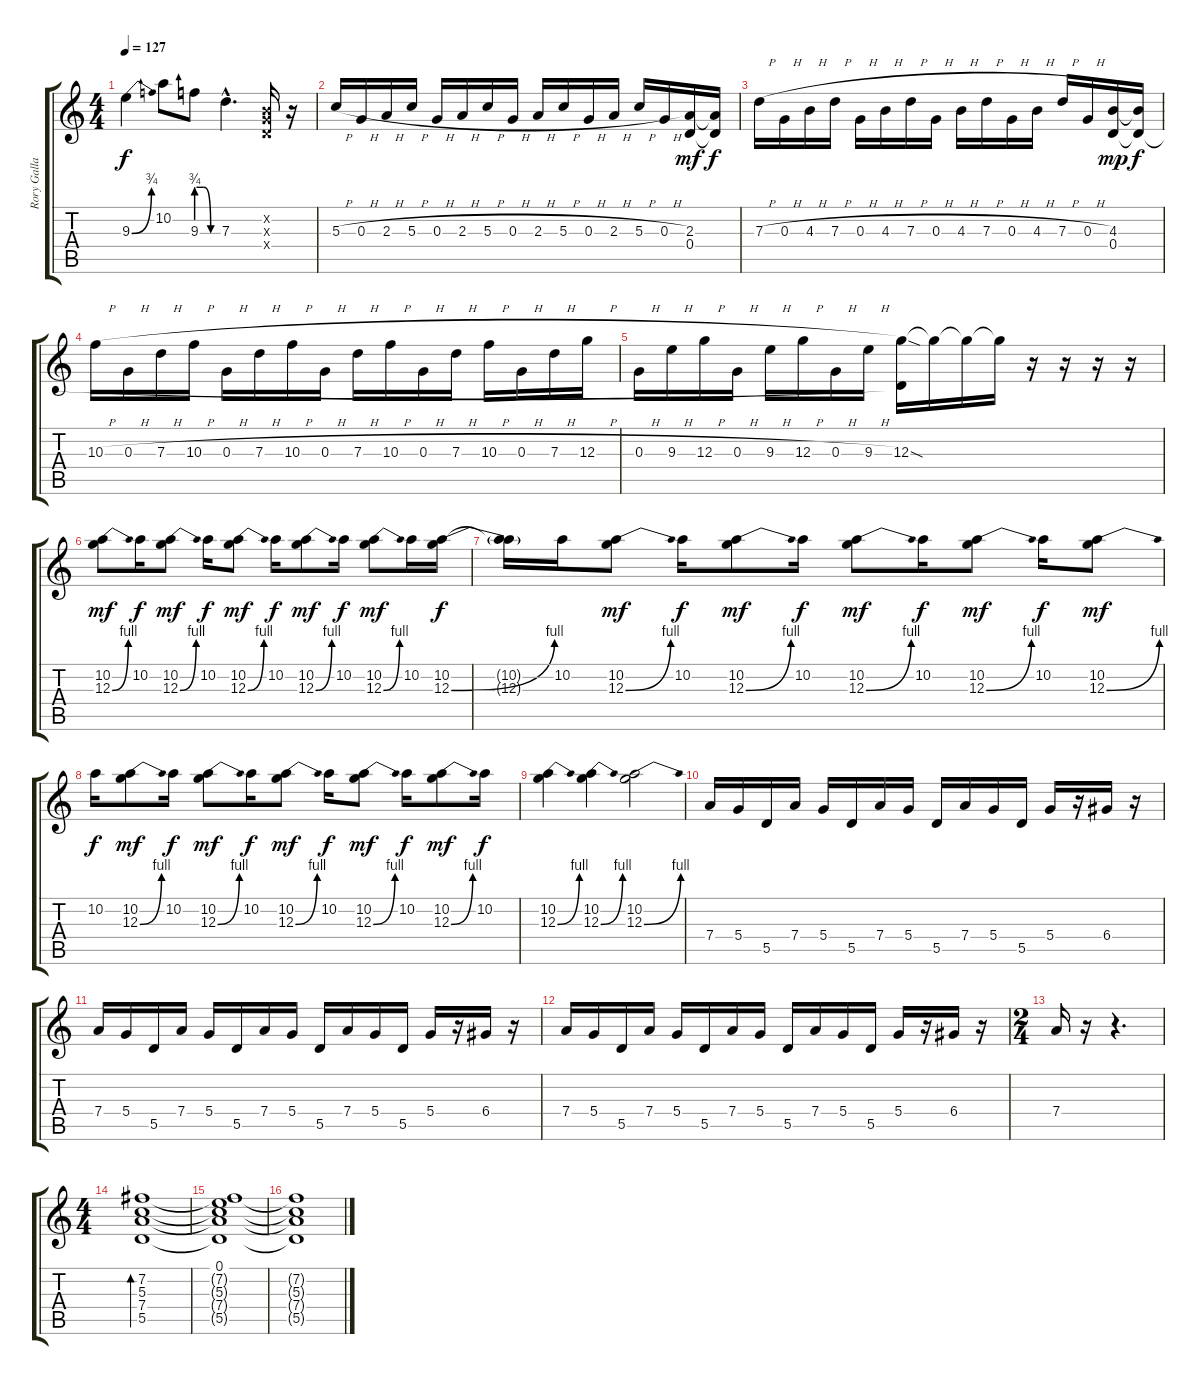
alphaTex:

\track ("Rory Gallagher" "Rory Galla") {instrument distortionguitar}
\staff {score tabs}
\tuning (E4 B3 G3 D3 A2 E2) {hide}
\ts (4 4)
\tempo 127
\clef g2
\ks c
9.3{be (bend 0 0 60 3)}.4{dy f} 10.2.8 9.3{be (custom 0 3 20 3 40 0 60 0)}.8 7.3{hac}.4{d} (0.2{x} 0.3{x} 0.4{x}).16 r.16 |
5.3{h}.16 0.3{h}.16 2.3{h}.16 5.3{h}.16 0.3{h}.16 2.3{h}.16 5.3{h}.16 0.3{h}.16 2.3{h}.16 5.3{h}.16 0.3{h}.16 2.3{h}.16 5.3{h}.16 0.3{h}.16 (2.3 0.4).16{dy mf} (2.3{t} 0.4{t}).16{dy f} |
7.3{h}.16 0.3{h}.16 4.3{h}.16 7.3{h}.16 0.3{h}.16 4.3{h}.16 7.3{h}.16 0.3{h}.16 4.3{h}.16 7.3{h}.16 0.3{h}.16 4.3{h}.16 7.3{h}.16 0.3{h}.16 (4.3 0.4).16{dy mp} (4.3{t} 0.4{t}).16{dy f} |
10.3{h}.16 0.3{h}.16 7.3{h}.16 10.3{h}.16 0.3{h}.16 7.3{h}.16 10.3{h}.16 0.3{h}.16 7.3{h}.16 10.3{h}.16 0.3{h}.16 7.3{h}.16 10.3{h}.16 0.3{h}.16 7.3{h}.16 12.3{h}.16 |
0.3{h}.16 9.3{h}.16 12.3{h}.16 0.3{h}.16 9.3{h}.16 12.3{h}.16 0.3{h}.16 9.3{h}.16 (12.3{sod} 0.4{t}).16 12.3{t}.16 12.3{t}.16 12.3{t}.16 r.16 r.16 r.16 r.16 |
(10.2 12.3{be (bend 0 0 60 4)}).8{dy mf} 10.2.16{dy f} (10.2 12.3{be (bend 0 0 60 4)}).8{dy mf} 10.2.16{dy f} (10.2 12.3{be (bend 0 0 60 4)}).8{dy mf} 10.2.16{dy f} (10.2 12.3{be (bend 0 0 60 4)}).8{dy mf} 10.2.16{dy f} (10.2 12.3{be (bend 0 0 60 4)}).8{dy mf} 10.2.16 (10.2 12.3{be (bend 0 0 60 4)}).16{dy f} |
(10.2{t} 12.3{t}).16 10.2.16 (10.2 12.3{be (bend 0 0 60 4)}).8{dy mf} 10.2.16{dy f} (10.2 12.3{be (bend 0 0 60 4)}).8{dy mf} 10.2.16{dy f} (10.2 12.3{be (bend 0 0 60 4)}).8{dy mf} 10.2.16{dy f} (10.2 12.3{be (bend 0 0 60 4)}).8{dy mf} 10.2.16{dy f} (10.2 12.3{be (bend 0 0 60 4)}).8{dy mf} |
10.2.16{dy f} (10.2 12.3{be (bend 0 0 60 4)}).8{dy mf} 10.2.16{dy f} (10.2 12.3{be (bend 0 0 60 4)}).8{dy mf} 10.2.16{dy f} (10.2 12.3{be (bend 0 0 60 4)}).8{dy mf} 10.2.16{dy f} (10.2 12.3{be (bend 0 0 60 4)}).8{dy mf} 10.2.16{dy f} (10.2 12.3{be (bend 0 0 60 4)}).8{dy mf} 10.2.16{dy f} |
(10.2 12.3{be (bend 0 0 60 4)}).4 (10.2 12.3{be (bend 0 0 60 4)}).4 (10.2 12.3{be (bend 0 0 60 4)}).2 |
7.4.16 5.4.16 5.5.16 7.4.16 5.4.16 5.5.16 7.4.16 5.4.16 5.5.16 7.4.16 5.4.16 5.5.16 5.4.16 r.16 6.4.16 r.16 |
7.4.16 5.4.16 5.5.16 7.4.16 5.4.16 5.5.16 7.4.16 5.4.16 5.5.16 7.4.16 5.4.16 5.5.16 5.4.16 r.16 6.4.16 r.16 |
7.4.16 5.4.16 5.5.16 7.4.16 5.4.16 5.5.16 7.4.16 5.4.16 5.5.16 7.4.16 5.4.16 5.5.16 5.4.16 r.16 6.4.16 r.16 |
\ts (2 4)
7.4.16 r.16 r.4{d} |
\ts (4 4)
(7.2 5.3 7.4 5.5).1{bd 60} |
(0.1 7.2{t} 5.3{t} 7.4{t} 5.5{t}).1 |
(7.2{t} 5.3{t} 7.4{t} 5.5{t}).1
